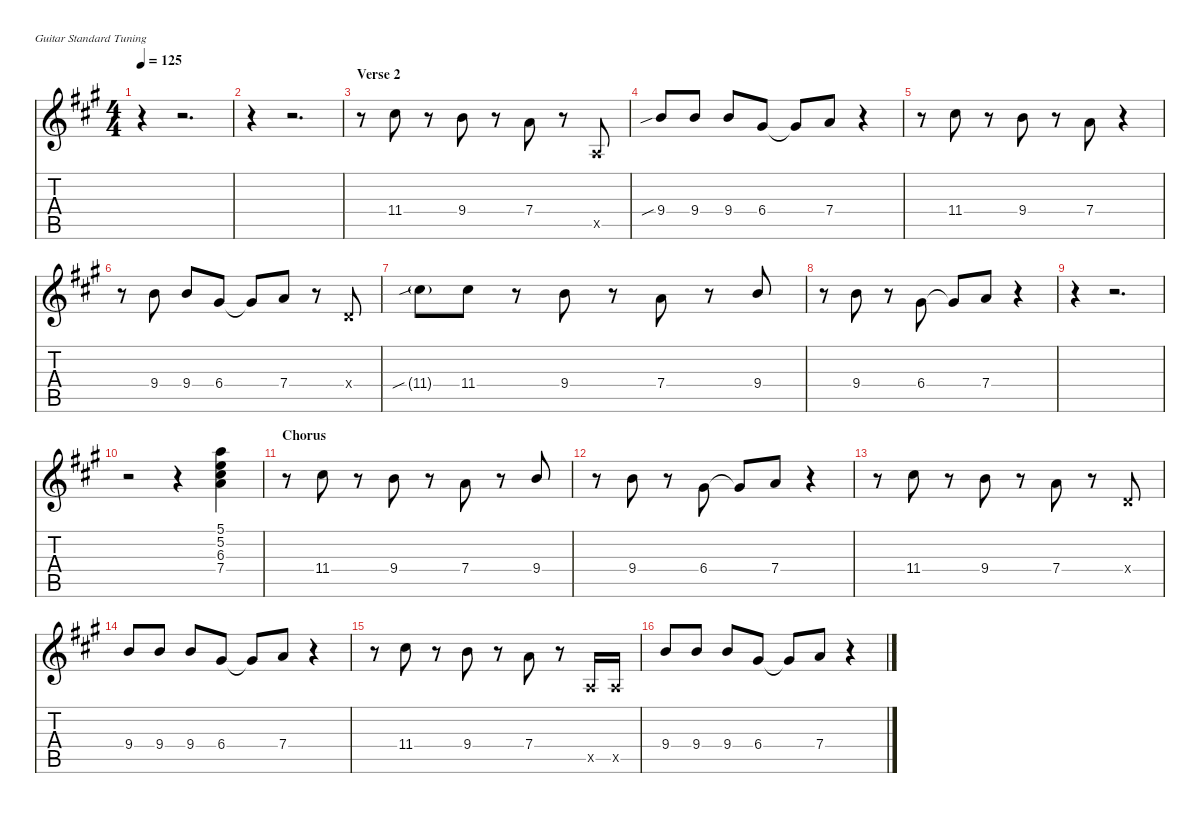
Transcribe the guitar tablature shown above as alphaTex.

\defaultSystemsLayout 4
\hideDynamics
\bracketExtendMode nobrackets
\singleTrackTrackNamePolicy hidden
\multiTrackTrackNamePolicy hidden
\otherSystemsTrackNameOrientation horizontal
\track ("Guitar" "el.guit.") {instrument electricguitarclean}
\staff {score tabs}
\tuning (E4 B3 G3 D3 A2 E2)
\ts (4 4)
\tempo 125
\clef g2
\ks a
r.4{dy f beam Down} r.2{d beam Down} |
r.4{beam Down} r.2{d beam Down} |
\section ("" "Verse 2")
r.8{beam Down} 11.4{acc #}.8{beam Down} r.8{beam Down} 9.4{acc forcenatural}.8{beam Down} r.8{beam Down} 7.4{acc forcenatural}.8{beam Up} r.8{beam Up} 0.5{x acc forcenatural}.8{beam Up} |
9.4{sib acc forcenatural}.8{beam Up} 9.4{acc forcenatural}.8{beam Up} 9.4{acc forcenatural}.8{beam Up} 6.4{acc #}.8{beam Up} 6.4{t acc #}.8{beam Up} 7.4{acc forcenatural}.8{beam Up} r.4{beam Up} |
r.8{beam Down} 11.4{acc #}.8{beam Down} r.8{beam Down} 9.4{acc forcenatural}.8{beam Down} r.8{beam Down} 7.4{acc forcenatural}.8{beam Up} r.4{beam Up} |
r.8{beam Down} 9.4{acc forcenatural}.8{beam Down} 9.4{acc forcenatural}.8{beam Up} 6.4{acc #}.8{beam Up} 6.4{t acc #}.8{beam Up} 7.4{acc forcenatural}.8{beam Up} r.8{beam Up} 0.4{x acc forcenatural}.8{beam Up} |
11.4{sib g acc #}.8{beam Down} 11.4{acc #}.8{beam Down} r.8{beam Down} 9.4{acc forcenatural}.8{beam Down} r.8{beam Down} 7.4{acc forcenatural}.8{beam Up} r.8{beam Up} 9.4{acc forcenatural}.8{beam Up} |
r.8{beam Down} 9.4{acc forcenatural}.8{beam Down} r.8{beam Down} 6.4{acc #}.8{beam Up} 6.4{t acc #}.8{beam Up} 7.4{acc forcenatural}.8{beam Up} r.4{beam Up} |
r.4{beam Down} r.2{d beam Down} |
r.2{beam Down} r.4{beam Down} (5.1{acc forcenatural} 5.2{acc forcenatural} 6.3{acc #} 7.4{acc forcenatural}).4{beam Down} |
\section ("" "Chorus")
r.8{beam Down} 11.4{acc #}.8{beam Down} r.8{beam Down} 9.4{acc forcenatural}.8{beam Down} r.8{beam Down} 7.4{acc forcenatural}.8{beam Up} r.8{beam Up} 9.4{acc forcenatural}.8{beam Up} |
r.8{beam Down} 9.4{acc forcenatural}.8{beam Down} r.8{beam Down} 6.4{acc #}.8{beam Up} 6.4{t acc #}.8{beam Up} 7.4{acc forcenatural}.8{beam Up} r.4{beam Up} |
r.8{beam Down} 11.4{acc #}.8{beam Down} r.8{beam Down} 9.4{acc forcenatural}.8{beam Down} r.8{beam Down} 7.4{acc forcenatural}.8{beam Up} r.8{beam Up} 0.4{x acc forcenatural}.8{beam Up} |
9.4{acc forcenatural}.8{beam Up} 9.4{acc forcenatural}.8{beam Up} 9.4{acc forcenatural}.8{beam Up} 6.4{acc #}.8{beam Up} 6.4{t acc #}.8{beam Up} 7.4{acc forcenatural}.8{beam Up} r.4{beam Up} |
r.8{beam Down} 11.4{acc #}.8{beam Down} r.8{beam Down} 9.4{acc forcenatural}.8{beam Down} r.8{beam Down} 7.4{acc forcenatural}.8{beam Up} r.8{beam Up} 0.5{x acc forcenatural}.16{beam Up} 0.5{x acc forcenatural}.16{beam Up} |
9.4{acc forcenatural}.8{beam Up} 9.4{acc forcenatural}.8{beam Up} 9.4{acc forcenatural}.8{beam Up} 6.4{acc #}.8{beam Up} 6.4{t acc #}.8{beam Up} 7.4{acc forcenatural}.8{beam Up} r.4{beam Up}
